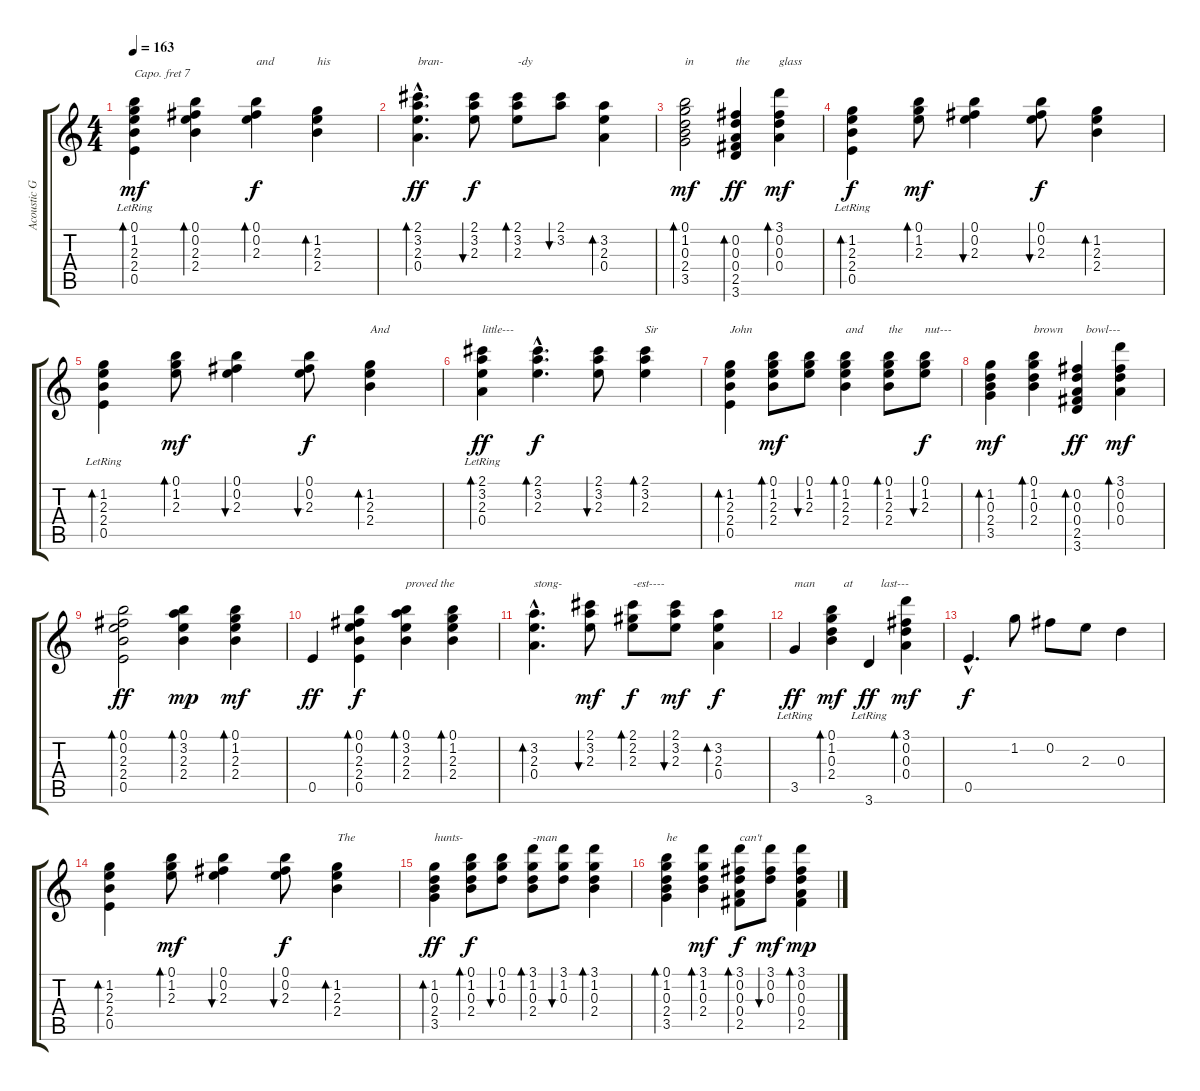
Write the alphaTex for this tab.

\track ("Acoustic Guitar" "Acoustic G") {instrument acousticguitarsteel}
\staff {score tabs}
\capo 7
\tuning (E4 B3 G3 D3 A2 E2) {hide}
\ts (4 4)
\tempo 163
\clef g2
\ks c
(0.1 1.2 2.3 2.4 0.5{lr}).4{bd 60 dy mf} (0.1 0.2 2.3 2.4).4{bd 120} (0.1 0.2 2.3).4{bd 60 txt "and" dy f} (1.2 2.3 2.4).4{bd 120 txt "his"} |
(2.1{hac} 3.2{hac} 2.3{hac} 0.4{hac}).4{d bd 120 txt "bran-" dy ff} (2.1 3.2 2.3).8{bu 60 dy f} (2.1 3.2 2.3).8{bd 60 txt "-dy"} (2.1 3.2).8{bu 60} (3.2 2.3 0.4).4{bd 120} |
(0.1 1.2 0.3 2.4 3.5).2{bd 120 txt "in" dy mf} (0.2 0.3 0.4 2.5 3.6).4{bd 60 txt "the" dy ff} (3.1 0.2 0.3 0.4).4{bd 60 txt "glass" dy mf} |
(1.2 2.3 2.4 0.5{lr}).4{bd 120 dy f} (0.1 1.2 2.3).8{bd 60 dy mf} (0.1 0.2 2.3).4{bu 60} (0.1 0.2 2.3).8{bu 60 dy f} (1.2 2.3 2.4).4{bd 120} |
(1.2 2.3 2.4 0.5{lr}).4{bd 120} (0.1 1.2 2.3).8{bd 60 dy mf} (0.1 0.2 2.3).4{bu 60} (0.1 0.2 2.3).8{bu 60 dy f} (1.2 2.3 2.4).4{bd 120 txt "And"} |
(2.1 3.2 2.3 0.4{lr}).4{bd 120 txt "little---" dy ff} (2.1{hac} 3.2{hac} 2.3{hac}).4{d bd 120 dy f} (2.1 3.2 2.3).8{bu 60} (2.1 3.2 2.3).4{bd 120 txt "Sir"} |
(1.2 2.3 2.4 0.5).4{bd 120 txt "John"} (0.1 1.2 2.3 2.4).8{bd 120 dy mf} (0.1 1.2 2.3).8{bu 60} (0.1 1.2 2.3 2.4).4{bd 60 txt "and"} (0.1 1.2 2.3 2.4).8{bd 60 txt "the"} (0.1 1.2 2.3).8{bu 60 txt "nut---" dy f} |
(1.2 0.3 2.4 3.5).4{bd 120 dy mf} (0.1 1.2 0.3 2.4).4{bd 120 txt "brown"} (0.2 0.3 0.4 2.5 3.6).4{bd 60 txt "   bowl---" dy ff} (3.1 0.2 0.3 0.4).4{bd 60 dy mf} |
(0.1 0.2 2.3 2.4 0.5).2{bd 120 dy ff} (0.1 3.2 2.3 2.4).4{bd 120 dy mp} (0.1 1.2 2.3 2.4).4{bd 120 dy mf} |
0.5.4{dy ff} (0.1 0.2 2.3 2.4 0.5).4{bd 120 dy f} (0.1 3.2 2.3 2.4).4{bd 120 txt "proved the"} (0.1 1.2 2.3 2.4).4{bd 120} |
(3.2{hac} 2.3{hac} 0.4{hac}).4{d bd 120 txt "stong-"} (2.1 3.2 2.3).8{bu 120 dy mf} (2.1 2.2 2.3).8{bd 60 txt "-est----" dy f} (2.1 3.2 2.3).8{bu 60 dy mf} (3.2 2.3 0.4).4{bd 120 dy f} |
3.5{lr}.4{txt "man" dy ff} (0.1 1.2 0.3 2.4).4{bd 120 txt "    at" dy mf} 3.6{lr}.4{txt "    last---" dy ff} (3.1 0.2 0.3 0.4).4{bd 60 dy mf} |
0.5{hac}.4{d dy f} 1.2.8 0.2.8 2.3.8 0.3.4 |
(1.2 2.3 2.4 0.5).4{bd 120} (0.1 1.2 2.3).8{bd 60 dy mf} (0.1 0.2 2.3).4{bu 60} (0.1 0.2 2.3).8{bu 60 dy f} (1.2 2.3 2.4).4{bd 120 txt "The"} |
(1.2 0.3 2.4 3.5).4{bd 120 txt "hunts-" dy ff} (0.1 1.2 0.3 2.4).8{bd 60 dy f} (0.1 1.2 0.3).8{bu 60} (3.1 1.2 0.3 2.4).8{bd 120 txt "-man"} (3.1 1.2 0.3).8{bu 60} (3.1 1.2 0.3 2.4).4{bd 120} |
(0.1 1.2 0.3 2.4 3.5).4{bd 120 txt "he"} (3.1 1.2 0.3 2.4).4{bd 60 dy mf} (3.1 0.2 0.3 0.4 2.5).8{bd 120 txt "can't" dy f} (3.1 0.2 0.3).8{bu 60 dy mf} (3.1 0.2 0.3 0.4 2.5).4{bd 120 dy mp}
